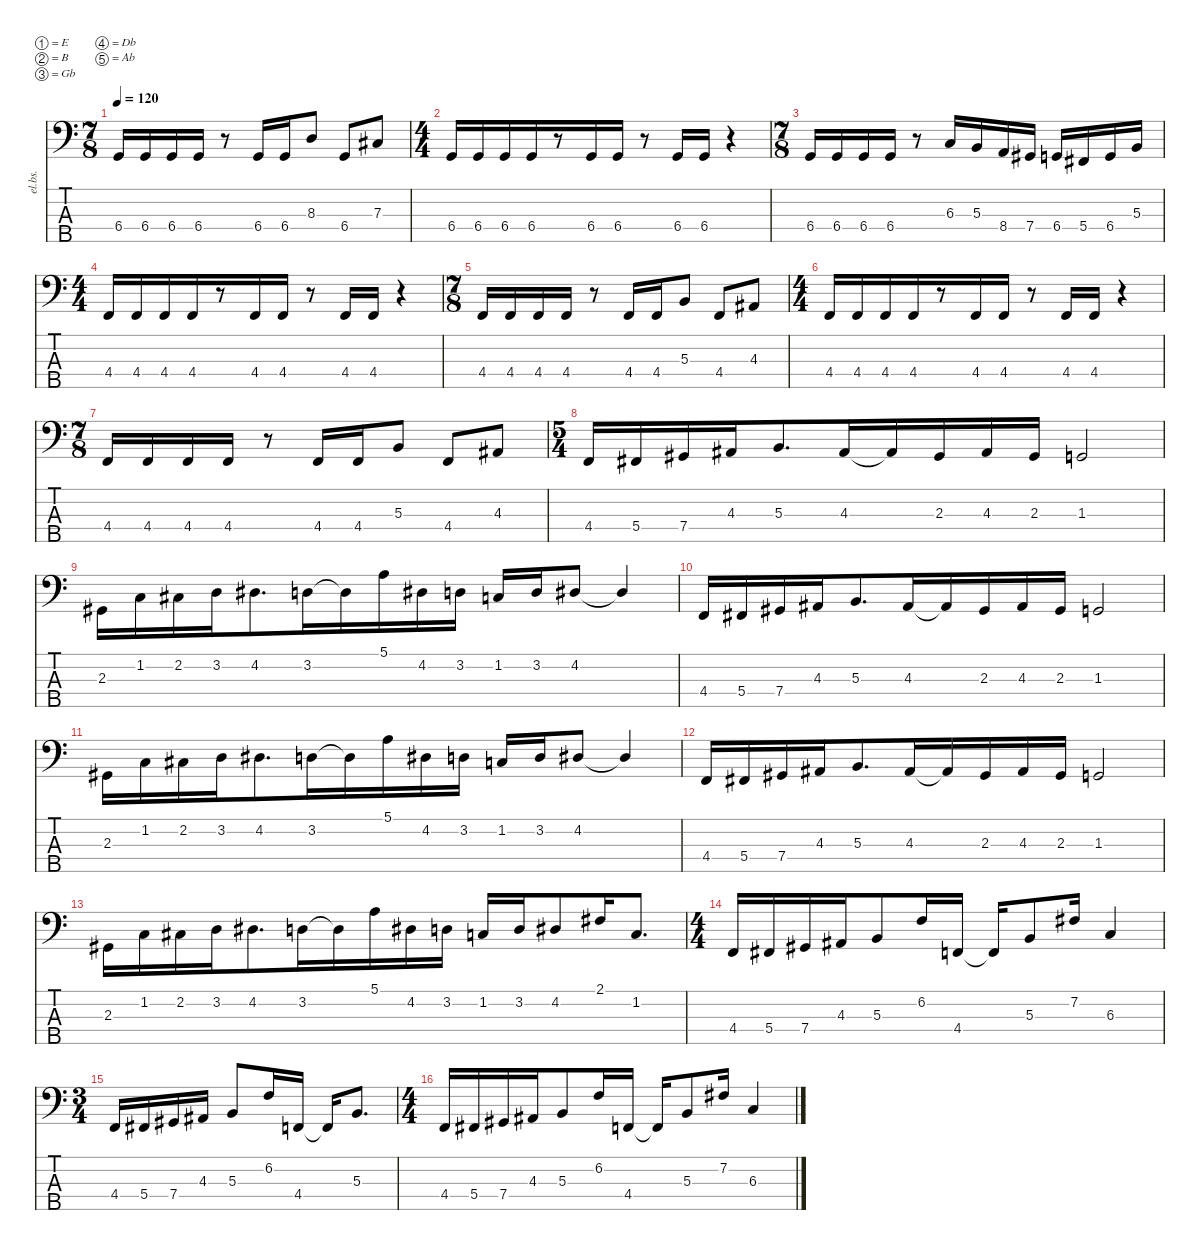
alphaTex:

\defaultSystemsLayout 4
\hideDynamics
\bracketExtendMode nobrackets
\otherSystemsTrackNameOrientation horizontal
\track ("D. Briggs Bass" "el.bs.") {instrument electricbassfinger}
\staff {score tabs}
\tuning (E2 B1 Gb1 Db1 Ab0)
\ts (7 8)
\beaming (8 3 2 2)
\tempo 120
\clef f4
\ks c
6.4.16{dy f beam Up} 6.4.16{beam Up} 6.4.16{beam Up} 6.4.16{beam Up} r.8{beam Up} 6.4.16{beam Up} 6.4.16{beam Up} 8.3.8{beam Up} 6.4.8{beam Up} 7.3{acc #}.8{beam Up} |
\ts (4 4)
\beaming (8 4 4)
6.4.16{beam Up} 6.4.16{beam Up} 6.4.16{beam Up} 6.4.16{beam Up} r.8{beam Up} 6.4.16{beam Up} 6.4.16{beam Up} r.8{beam Up} 6.4.16{beam Up} 6.4.16{beam Up} r.4{beam Up} |
\ts (7 8)
\beaming (8 3 2 2)
6.4.16{beam Up} 6.4.16{beam Up} 6.4.16{beam Up} 6.4.16{beam Up} r.8{beam Up} 6.3.16{beam Up} 5.3.16{beam Up} 8.4.16{beam Up} 7.4{acc #}.16{beam Up} 6.4.16{beam Up} 5.4{acc #}.16{beam Up} 6.4.16{beam Up} 5.3.16{beam Up} |
\ts (4 4)
\beaming (8 4 4)
4.4.16{beam Up} 4.4.16{beam Up} 4.4.16{beam Up} 4.4.16{beam Up} r.8{beam Up} 4.4.16{beam Up} 4.4.16{beam Up} r.8{beam Up} 4.4.16{beam Up} 4.4.16{beam Up} r.4{beam Up} |
\ts (7 8)
\beaming (8 3 2 2)
4.4.16{beam Up} 4.4.16{beam Up} 4.4.16{beam Up} 4.4.16{beam Up} r.8{beam Up} 4.4.16{beam Up} 4.4.16{beam Up} 5.3.8{beam Up} 4.4.8{beam Up} 4.3{acc #}.8{beam Up} |
\ts (4 4)
\beaming (8 4 4)
4.4.16{beam Up} 4.4.16{beam Up} 4.4.16{beam Up} 4.4.16{beam Up} r.8{beam Up} 4.4.16{beam Up} 4.4.16{beam Up} r.8{beam Up} 4.4.16{beam Up} 4.4.16{beam Up} r.4{beam Up} |
\ts (7 8)
\beaming (8 3 2 2)
4.4.16{beam Up} 4.4.16{beam Up} 4.4.16{beam Up} 4.4.16{beam Up} r.8{beam Up} 4.4.16{beam Up} 4.4.16{beam Up} 5.3.8{beam Up} 4.4.8{beam Up} 4.3{acc #}.8{beam Up} |
\ts (5 4)
\beaming (8 6 4)
4.4.16{beam Up} 5.4{acc #}.16{beam Up} 7.4{acc #}.16{beam Up} 4.3{acc #}.16{beam Up} 5.3.8{d beam Up} 4.3{acc #}.16{beam Up} 4.3{t acc #}.16{beam Up} 2.3{acc #}.16{beam Up} 4.3{acc #}.16{beam Up} 2.3{acc #}.16{beam Up} 1.3.2{beam Up} |
2.3{acc #}.16{beam Down} 1.2.16{beam Down} 2.2{acc #}.16{beam Down} 3.2.16{beam Down} 4.2{acc #}.8{d beam Down} 3.2.16{beam Down} 3.2{t}.16{beam Down} 5.1.16{beam Down} 4.2{acc #}.16{beam Down} 3.2.16{beam Down} 1.2.16{beam Up} 3.2.16{beam Up} 4.2{acc #}.8{beam Up} 4.2{t acc #}.4{beam Up} |
4.4.16{beam Up} 5.4{acc #}.16{beam Up} 7.4{acc #}.16{beam Up} 4.3{acc #}.16{beam Up} 5.3.8{d beam Up} 4.3{acc #}.16{beam Up} 4.3{t acc #}.16{beam Up} 2.3{acc #}.16{beam Up} 4.3{acc #}.16{beam Up} 2.3{acc #}.16{beam Up} 1.3.2{beam Up} |
2.3{acc #}.16{beam Down} 1.2.16{beam Down} 2.2{acc #}.16{beam Down} 3.2.16{beam Down} 4.2{acc #}.8{d beam Down} 3.2.16{beam Down} 3.2{t}.16{beam Down} 5.1.16{beam Down} 4.2{acc #}.16{beam Down} 3.2.16{beam Down} 1.2.16{beam Up} 3.2.16{beam Up} 4.2{acc #}.8{beam Up} 4.2{t acc #}.4{beam Up} |
4.4.16{beam Up} 5.4{acc #}.16{beam Up} 7.4{acc #}.16{beam Up} 4.3{acc #}.16{beam Up} 5.3.8{d beam Up} 4.3{acc #}.16{beam Up} 4.3{t acc #}.16{beam Up} 2.3{acc #}.16{beam Up} 4.3{acc #}.16{beam Up} 2.3{acc #}.16{beam Up} 1.3.2{beam Up} |
2.3{acc #}.16{beam Down} 1.2.16{beam Down} 2.2{acc #}.16{beam Down} 3.2.16{beam Down} 4.2{acc #}.8{d beam Down} 3.2.16{beam Down} 3.2{t}.16{beam Down} 5.1.16{beam Down} 4.2{acc #}.16{beam Down} 3.2.16{beam Down} 1.2.16{beam Up} 3.2.16{beam Up} 4.2{acc #}.8{beam Up} 2.1{acc #}.16{beam Up} 1.2.8{d beam Up} |
\ts (4 4)
\beaming (8 4 4)
4.4.16{beam Up} 5.4{acc #}.16{beam Up} 7.4{acc #}.16{beam Up} 4.3{acc #}.16{beam Up} 5.3.8{beam Up} 6.2.16{beam Up} 4.4.16{beam Up} 4.4{t}.16{beam Up} 5.3.8{beam Up} 7.2{acc #}.16{beam Up} 6.3.4{beam Up} |
\ts (3 4)
\beaming (8 2 2 2)
4.4.16{beam Up} 5.4{acc #}.16{beam Up} 7.4{acc #}.16{beam Up} 4.3{acc #}.16{beam Up} 5.3.8{beam Up} 6.2.16{beam Up} 4.4.16{beam Up} 4.4{t}.16{beam Up} 5.3.8{d beam Up} |
\ts (4 4)
\beaming (8 4 4)
4.4.16{beam Up} 5.4{acc #}.16{beam Up} 7.4{acc #}.16{beam Up} 4.3{acc #}.16{beam Up} 5.3.8{beam Up} 6.2.16{beam Up} 4.4.16{beam Up} 4.4{t}.16{beam Up} 5.3.8{beam Up} 7.2{acc #}.16{beam Up} 6.3.4{beam Up}
